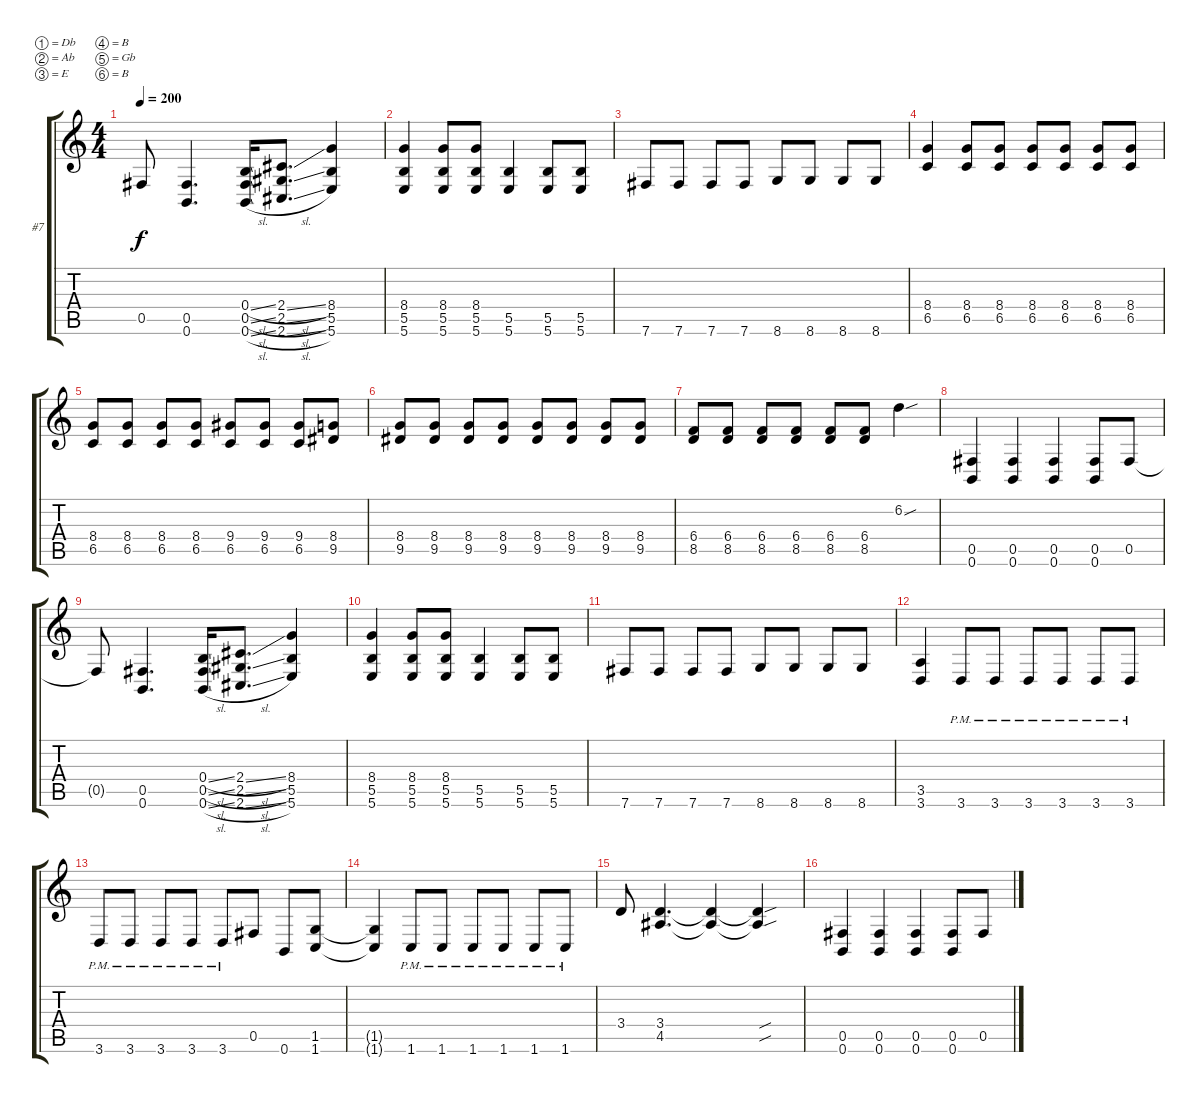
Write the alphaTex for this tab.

\bracketExtendMode groupsimilarinstruments
\firstSystemTrackNameOrientation horizontal
\otherSystemsTrackNameOrientation horizontal
\track ("Mick Thomson" "#7") {instrument distortionguitar}
\staff {score tabs}
\tuning (Db4 Ab3 E3 B2 Gb2 B1)
\ts (4 4)
\tempo 200
\clef g2
\ks c
0.5{t}.8{dy f} (0.5 0.6).4{d} (0.4{sl} 0.5{sl} 0.6{sl}).16 (2.4{sl} 2.5{sl} 2.6{sl}).8{d} (8.4 5.5 5.6).4 |
(8.4 5.5 5.6).4 (8.4 5.5 5.6).8 (8.4 5.5 5.6).8 (5.5 5.6).4 (5.5 5.6).8 (5.5 5.6).8 |
7.6.8 7.6.8 7.6.8 7.6.8 8.6.8 8.6.8 8.6.8 8.6.8 |
(8.4 6.5).4 (8.4 6.5).8 (8.4 6.5).8 (8.4 6.5).8 (8.4 6.5).8 (8.4 6.5).8 (8.4 6.5).8 |
(8.4 6.5).8 (8.4 6.5).8 (8.4 6.5).8 (8.4 6.5).8 (9.4 6.5).8 (9.4 6.5).8 (9.4 6.5).8 (8.4 9.5).8 |
(8.4 9.5).8 (8.4 9.5).8 (8.4 9.5).8 (8.4 9.5).8 (8.4 9.5).8 (8.4 9.5).8 (8.4 9.5).8 (8.4 9.5).8 |
(6.4 8.5).8 (6.4 8.5).8 (6.4 8.5).8 (6.4 8.5).8 (6.4 8.5).8 (6.4 8.5).8 6.2{sou}.4 |
(0.5 0.6).4 (0.5 0.6).4 (0.5 0.6).4 (0.5 0.6).8 0.5.8 |
0.5{t}.8 (0.5 0.6).4{d} (0.4{sl} 0.5{sl} 0.6{sl}).16 (2.4{sl} 2.5{sl} 2.6{sl}).8{d} (8.4 5.5 5.6).4 |
(8.4 5.5 5.6).4 (8.4 5.5 5.6).8 (8.4 5.5 5.6).8 (5.5 5.6).4 (5.5 5.6).8 (5.5 5.6).8 |
7.6.8 7.6.8 7.6.8 7.6.8 8.6.8 8.6.8 8.6.8 8.6.8 |
(3.5 3.6).4 3.6{pm}.8 3.6{pm}.8 3.6{pm}.8 3.6{pm}.8 3.6{pm}.8 3.6{pm}.8 |
3.6{pm}.8 3.6{pm}.8 3.6{pm}.8 3.6{pm}.8 3.6{pm}.8 0.5.8 0.6.8 (1.5 1.6).8 |
(1.5{t} 1.6{t}).4 1.6{pm}.8 1.6{pm}.8 1.6{pm}.8 1.6{pm}.8 1.6{pm}.8 1.6{pm}.8 |
3.4.8 (3.4 4.5).4{d} (3.4{t} 4.5{t}).4 (3.4{sou t} 4.5{sou t}).4 |
(0.5 0.6).4 (0.5 0.6).4 (0.5 0.6).4 (0.5 0.6).8 0.5.8
